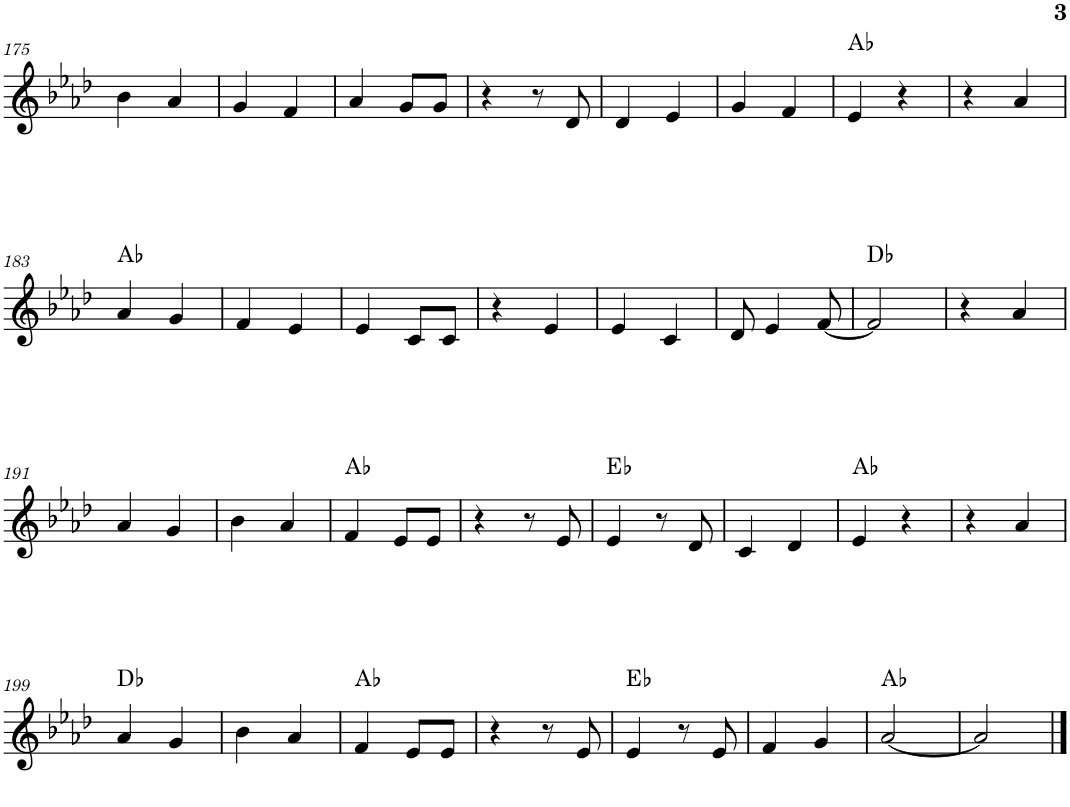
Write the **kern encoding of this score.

**kern	**harte
*part1	*part1
*staff1	*
*I"Piano	*
*I'Pno.	*
!!LO:PB:g=z
*clefG2	*
*k[b-e-a-d-]	*
*M2/4	*
=175	=175
4b-\	.
4a-/	.
=176	=176
4g/	.
4f/	.
=177	=177
4a-/	.
8g/L	.
8g/J	.
=178	=178
4r	.
8r	.
8d-/	.
=179	=179
4d-/	.
4e-/	.
=180	=180
4g/	.
4f/	.
=181	=181
4e-/	Ab:maj
4r	.
=182	=182
4r	.
4a-/	.
!!LO:LB:g=z
=183	=183
4a-/	Ab:maj
4g/	.
=184	=184
4f/	.
4e-/	.
=185	=185
4e-/	.
8c/L	.
8c/J	.
=186	=186
4r	.
4e-/	.
=187	=187
4e-/	.
4c/	.
=188	=188
8d-/	.
4e-/	.
[8f/	.
=189	=189
2f/]	Db:maj
=190	=190
4r	.
4a-/	.
!!LO:LB:g=z
=191	=191
4a-/	.
4g/	.
=192	=192
4b-\	.
4a-/	.
=193	=193
4f/	Ab:maj
8e-/L	.
8e-/J	.
=194	=194
4r	.
8r	.
8e-/	.
=195	=195
4e-/	Eb:maj
8r	.
8d-/	.
=196	=196
4c/	.
4d-/	.
=197	=197
4e-/	Ab:maj
4r	.
=198	=198
4r	.
4a-/	.
!!LO:LB:g=z
=199	=199
4a-/	Db:maj
4g/	.
=200	=200
4b-\	.
4a-/	.
=201	=201
4f/	Ab:maj
8e-/L	.
8e-/J	.
=202	=202
4r	.
8r	.
8e-/	.
=203	=203
4e-/	Eb:maj
8r	.
8e-/	.
=204	=204
4f/	.
4g/	.
=205	=205
[2a-/	Ab:maj
=206	=206
2a-/]	.
==	==
*-	*-
